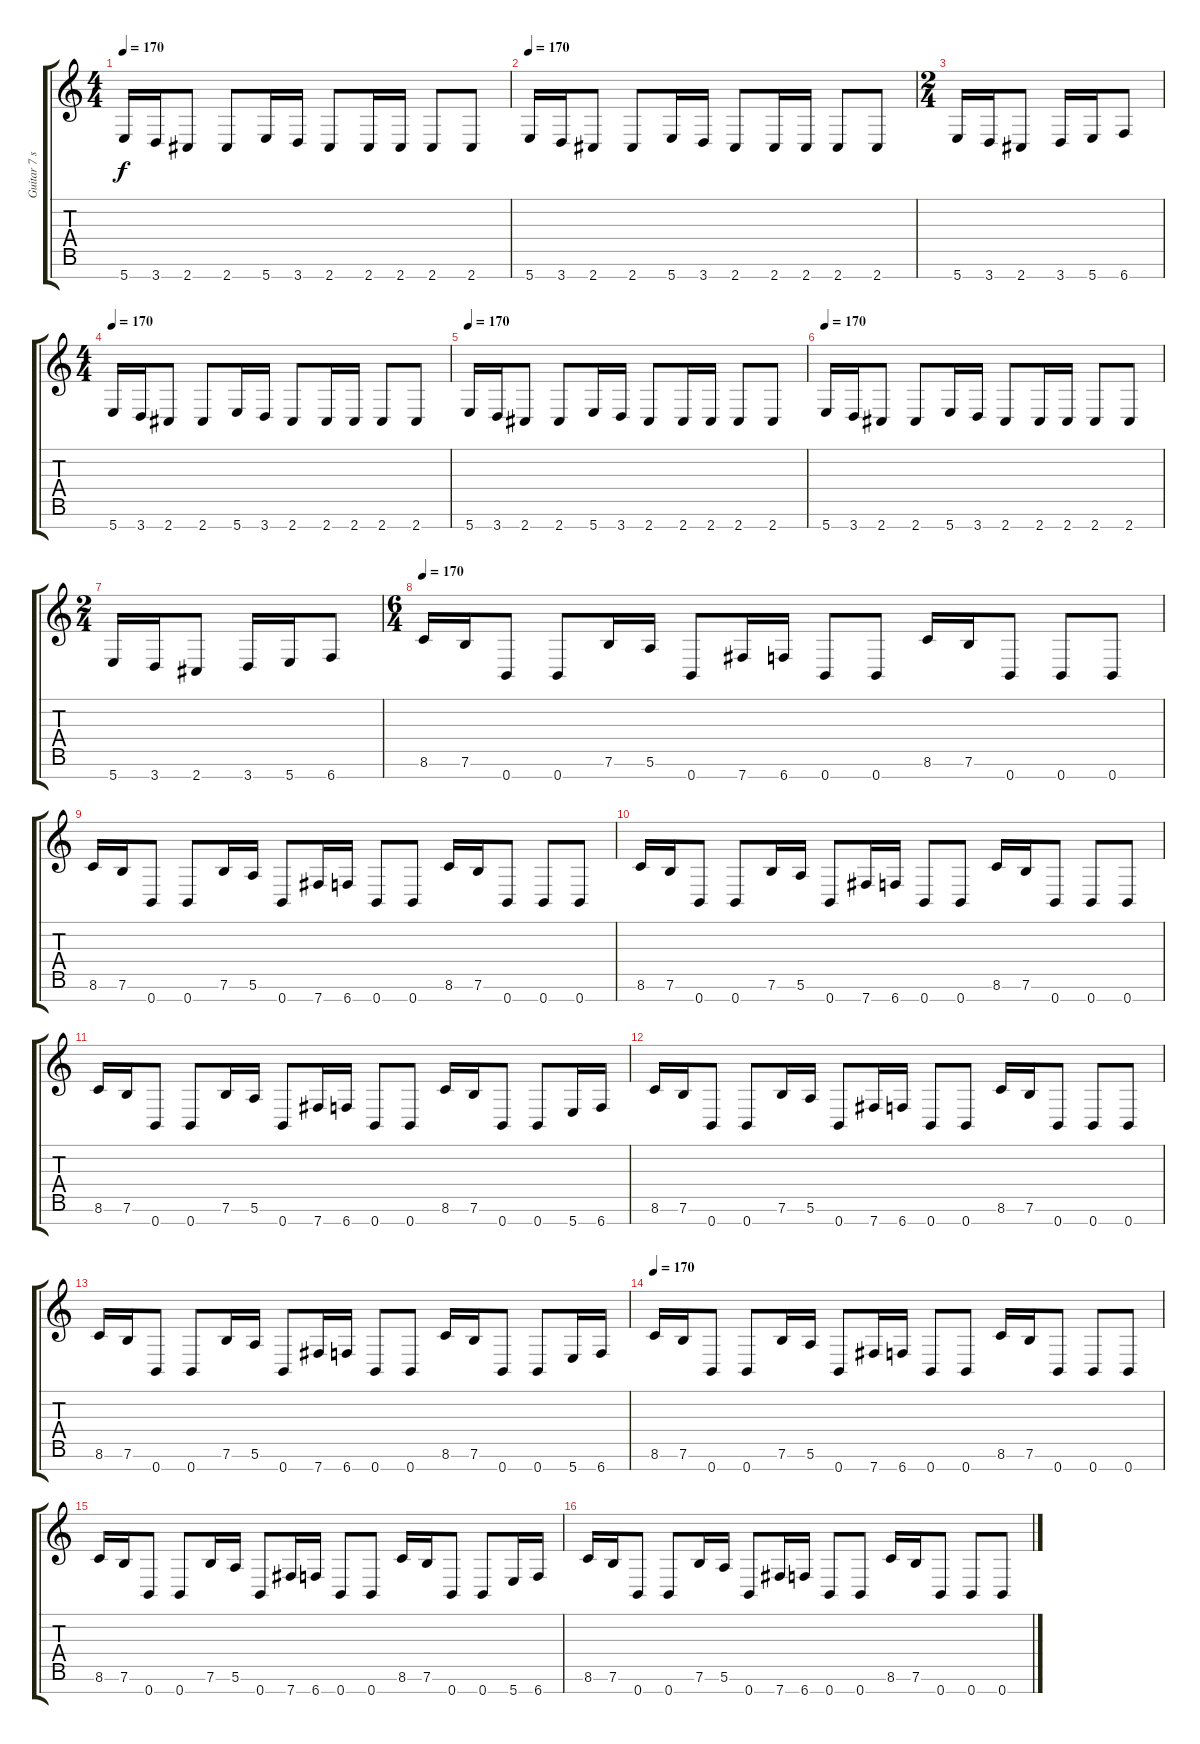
\track ("Guitar 7 strings" "Guitar 7 s") {instrument distortionguitar}
\staff {score tabs}
\tuning (E4 B3 G3 D3 A2 E2 B1) {hide}
\ts (4 4)
\tempo 170
\clef g2
\ks c
5.7.16{dy f} 3.7.16 2.7.8 2.7.8 5.7.16 3.7.16 2.7.8 2.7.16 2.7.16 2.7.8 2.7.8 |
\tempo 170
5.7.16 3.7.16 2.7.8 2.7.8 5.7.16 3.7.16 2.7.8 2.7.16 2.7.16 2.7.8 2.7.8 |
\ts (2 4)
5.7.16 3.7.16 2.7.8 3.7.16 5.7.16 6.7.8 |
\ts (4 4)
\tempo 170
5.7.16 3.7.16 2.7.8 2.7.8 5.7.16 3.7.16 2.7.8 2.7.16 2.7.16 2.7.8 2.7.8 |
\tempo 170
5.7.16 3.7.16 2.7.8 2.7.8 5.7.16 3.7.16 2.7.8 2.7.16 2.7.16 2.7.8 2.7.8 |
\tempo 170
5.7.16 3.7.16 2.7.8 2.7.8 5.7.16 3.7.16 2.7.8 2.7.16 2.7.16 2.7.8 2.7.8 |
\ts (2 4)
5.7.16 3.7.16 2.7.8 3.7.16 5.7.16 6.7.8 |
\ts (6 4)
\tempo 170
8.6.16 7.6.16 0.7.8 0.7.8 7.6.16 5.6.16 0.7.8 7.7.16 6.7.16 0.7.8 0.7.8 8.6.16 7.6.16 0.7.8 0.7.8 0.7.8 |
8.6.16 7.6.16 0.7.8 0.7.8 7.6.16 5.6.16 0.7.8 7.7.16 6.7.16 0.7.8 0.7.8 8.6.16 7.6.16 0.7.8 0.7.8 0.7.8 |
8.6.16 7.6.16 0.7.8 0.7.8 7.6.16 5.6.16 0.7.8 7.7.16 6.7.16 0.7.8 0.7.8 8.6.16 7.6.16 0.7.8 0.7.8 0.7.8 |
8.6.16 7.6.16 0.7.8 0.7.8 7.6.16 5.6.16 0.7.8 7.7.16 6.7.16 0.7.8 0.7.8 8.6.16 7.6.16 0.7.8 0.7.8 5.7.16 6.7.16 |
8.6.16 7.6.16 0.7.8 0.7.8 7.6.16 5.6.16 0.7.8 7.7.16 6.7.16 0.7.8 0.7.8 8.6.16 7.6.16 0.7.8 0.7.8 0.7.8 |
8.6.16 7.6.16 0.7.8 0.7.8 7.6.16 5.6.16 0.7.8 7.7.16 6.7.16 0.7.8 0.7.8 8.6.16 7.6.16 0.7.8 0.7.8 5.7.16 6.7.16 |
\tempo 170
8.6.16 7.6.16 0.7.8 0.7.8 7.6.16 5.6.16 0.7.8 7.7.16 6.7.16 0.7.8 0.7.8 8.6.16 7.6.16 0.7.8 0.7.8 0.7.8 |
8.6.16 7.6.16 0.7.8 0.7.8 7.6.16 5.6.16 0.7.8 7.7.16 6.7.16 0.7.8 0.7.8 8.6.16 7.6.16 0.7.8 0.7.8 5.7.16 6.7.16 |
8.6.16 7.6.16 0.7.8 0.7.8 7.6.16 5.6.16 0.7.8 7.7.16 6.7.16 0.7.8 0.7.8 8.6.16 7.6.16 0.7.8 0.7.8 0.7.8
